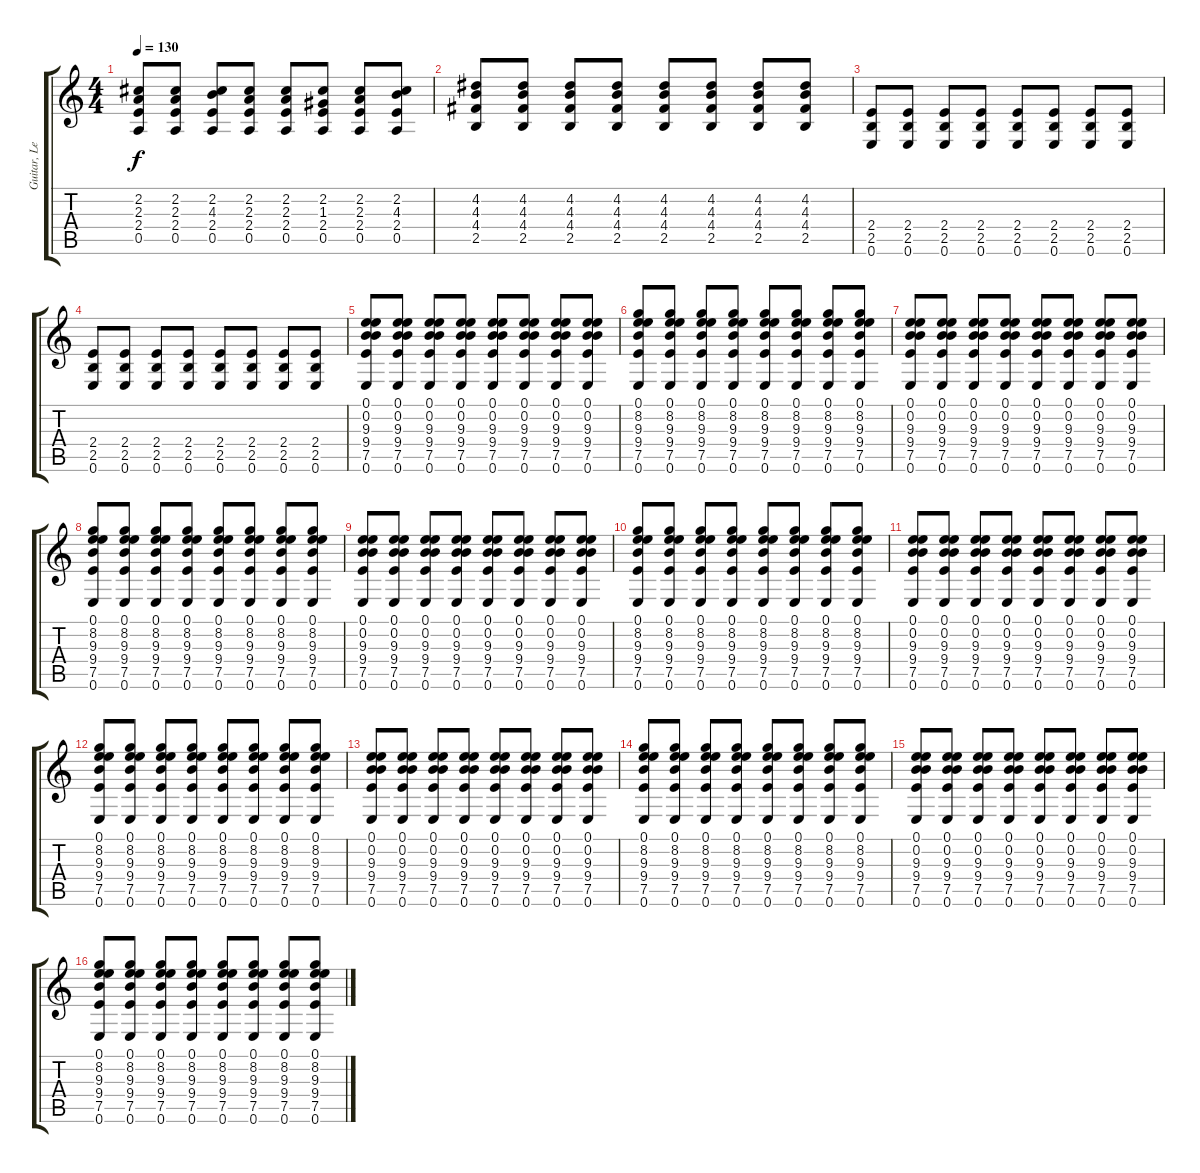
\track ("Guitar, Lead" "Guitar, Le") {instrument distortionguitar}
\staff {score tabs}
\tuning (E4 B3 G3 D3 A2 E2) {hide}
\ts (4 4)
\tempo 130
\clef g2
\ks c
(2.2 2.3 2.4 0.5).8{dy f} (2.2 2.3 2.4 0.5).8 (2.2 4.3 2.4 0.5).8 (2.2 2.3 2.4 0.5).8 (2.2 2.3 2.4 0.5).8 (2.2 1.3 2.4 0.5).8 (2.2 2.3 2.4 0.5).8 (2.2 4.3 2.4 0.5).8 |
(4.2 4.3 4.4 2.5).8 (4.2 4.3 4.4 2.5).8 (4.2 4.3 4.4 2.5).8 (4.2 4.3 4.4 2.5).8 (4.2 4.3 4.4 2.5).8 (4.2 4.3 4.4 2.5).8 (4.2 4.3 4.4 2.5).8 (4.2 4.3 4.4 2.5).8 |
(2.4 2.5 0.6).8 (2.4 2.5 0.6).8 (2.4 2.5 0.6).8 (2.4 2.5 0.6).8 (2.4 2.5 0.6).8 (2.4 2.5 0.6).8 (2.4 2.5 0.6).8 (2.4 2.5 0.6).8 |
(2.4 2.5 0.6).8 (2.4 2.5 0.6).8 (2.4 2.5 0.6).8 (2.4 2.5 0.6).8 (2.4 2.5 0.6).8 (2.4 2.5 0.6).8 (2.4 2.5 0.6).8 (2.4 2.5 0.6).8 |
(0.1 0.2 9.3 9.4 7.5 0.6).8{volume 13} (0.1 0.2 9.3 9.4 7.5 0.6).8 (0.1 0.2 9.3 9.4 7.5 0.6).8 (0.1 0.2 9.3 9.4 7.5 0.6).8 (0.1 0.2 9.3 9.4 7.5 0.6).8 (0.1 0.2 9.3 9.4 7.5 0.6).8 (0.1 0.2 9.3 9.4 7.5 0.6).8 (0.1 0.2 9.3 9.4 7.5 0.6).8 |
(0.1 8.2 9.3 9.4 7.5 0.6).8 (0.1 8.2 9.3 9.4 7.5 0.6).8 (0.1 8.2 9.3 9.4 7.5 0.6).8 (0.1 8.2 9.3 9.4 7.5 0.6).8 (0.1 8.2 9.3 9.4 7.5 0.6).8 (0.1 8.2 9.3 9.4 7.5 0.6).8 (0.1 8.2 9.3 9.4 7.5 0.6).8 (0.1 8.2 9.3 9.4 7.5 0.6).8 |
(0.1 0.2 9.3 9.4 7.5 0.6).8 (0.1 0.2 9.3 9.4 7.5 0.6).8 (0.1 0.2 9.3 9.4 7.5 0.6).8 (0.1 0.2 9.3 9.4 7.5 0.6).8 (0.1 0.2 9.3 9.4 7.5 0.6).8 (0.1 0.2 9.3 9.4 7.5 0.6).8 (0.1 0.2 9.3 9.4 7.5 0.6).8 (0.1 0.2 9.3 9.4 7.5 0.6).8 |
(0.1 8.2 9.3 9.4 7.5 0.6).8 (0.1 8.2 9.3 9.4 7.5 0.6).8 (0.1 8.2 9.3 9.4 7.5 0.6).8 (0.1 8.2 9.3 9.4 7.5 0.6).8 (0.1 8.2 9.3 9.4 7.5 0.6).8 (0.1 8.2 9.3 9.4 7.5 0.6).8 (0.1 8.2 9.3 9.4 7.5 0.6).8 (0.1 8.2 9.3 9.4 7.5 0.6).8 |
(0.1 0.2 9.3 9.4 7.5 0.6).8{volume 13} (0.1 0.2 9.3 9.4 7.5 0.6).8 (0.1 0.2 9.3 9.4 7.5 0.6).8 (0.1 0.2 9.3 9.4 7.5 0.6).8 (0.1 0.2 9.3 9.4 7.5 0.6).8 (0.1 0.2 9.3 9.4 7.5 0.6).8 (0.1 0.2 9.3 9.4 7.5 0.6).8 (0.1 0.2 9.3 9.4 7.5 0.6).8 |
(0.1 8.2 9.3 9.4 7.5 0.6).8 (0.1 8.2 9.3 9.4 7.5 0.6).8 (0.1 8.2 9.3 9.4 7.5 0.6).8 (0.1 8.2 9.3 9.4 7.5 0.6).8 (0.1 8.2 9.3 9.4 7.5 0.6).8 (0.1 8.2 9.3 9.4 7.5 0.6).8 (0.1 8.2 9.3 9.4 7.5 0.6).8 (0.1 8.2 9.3 9.4 7.5 0.6).8 |
(0.1 0.2 9.3 9.4 7.5 0.6).8 (0.1 0.2 9.3 9.4 7.5 0.6).8 (0.1 0.2 9.3 9.4 7.5 0.6).8 (0.1 0.2 9.3 9.4 7.5 0.6).8 (0.1 0.2 9.3 9.4 7.5 0.6).8 (0.1 0.2 9.3 9.4 7.5 0.6).8 (0.1 0.2 9.3 9.4 7.5 0.6).8 (0.1 0.2 9.3 9.4 7.5 0.6).8 |
(0.1 8.2 9.3 9.4 7.5 0.6).8 (0.1 8.2 9.3 9.4 7.5 0.6).8 (0.1 8.2 9.3 9.4 7.5 0.6).8 (0.1 8.2 9.3 9.4 7.5 0.6).8 (0.1 8.2 9.3 9.4 7.5 0.6).8 (0.1 8.2 9.3 9.4 7.5 0.6).8 (0.1 8.2 9.3 9.4 7.5 0.6).8 (0.1 8.2 9.3 9.4 7.5 0.6).8 |
(0.1 0.2 9.3 9.4 7.5 0.6).8{volume 13} (0.1 0.2 9.3 9.4 7.5 0.6).8 (0.1 0.2 9.3 9.4 7.5 0.6).8 (0.1 0.2 9.3 9.4 7.5 0.6).8 (0.1 0.2 9.3 9.4 7.5 0.6).8 (0.1 0.2 9.3 9.4 7.5 0.6).8 (0.1 0.2 9.3 9.4 7.5 0.6).8 (0.1 0.2 9.3 9.4 7.5 0.6).8 |
(0.1 8.2 9.3 9.4 7.5 0.6).8 (0.1 8.2 9.3 9.4 7.5 0.6).8 (0.1 8.2 9.3 9.4 7.5 0.6).8 (0.1 8.2 9.3 9.4 7.5 0.6).8 (0.1 8.2 9.3 9.4 7.5 0.6).8 (0.1 8.2 9.3 9.4 7.5 0.6).8 (0.1 8.2 9.3 9.4 7.5 0.6).8 (0.1 8.2 9.3 9.4 7.5 0.6).8 |
(0.1 0.2 9.3 9.4 7.5 0.6).8 (0.1 0.2 9.3 9.4 7.5 0.6).8 (0.1 0.2 9.3 9.4 7.5 0.6).8 (0.1 0.2 9.3 9.4 7.5 0.6).8 (0.1 0.2 9.3 9.4 7.5 0.6).8 (0.1 0.2 9.3 9.4 7.5 0.6).8 (0.1 0.2 9.3 9.4 7.5 0.6).8 (0.1 0.2 9.3 9.4 7.5 0.6).8 |
(0.1 8.2 9.3 9.4 7.5 0.6).8 (0.1 8.2 9.3 9.4 7.5 0.6).8 (0.1 8.2 9.3 9.4 7.5 0.6).8 (0.1 8.2 9.3 9.4 7.5 0.6).8 (0.1 8.2 9.3 9.4 7.5 0.6).8 (0.1 8.2 9.3 9.4 7.5 0.6).8 (0.1 8.2 9.3 9.4 7.5 0.6).8 (0.1 8.2 9.3 9.4 7.5 0.6).8
